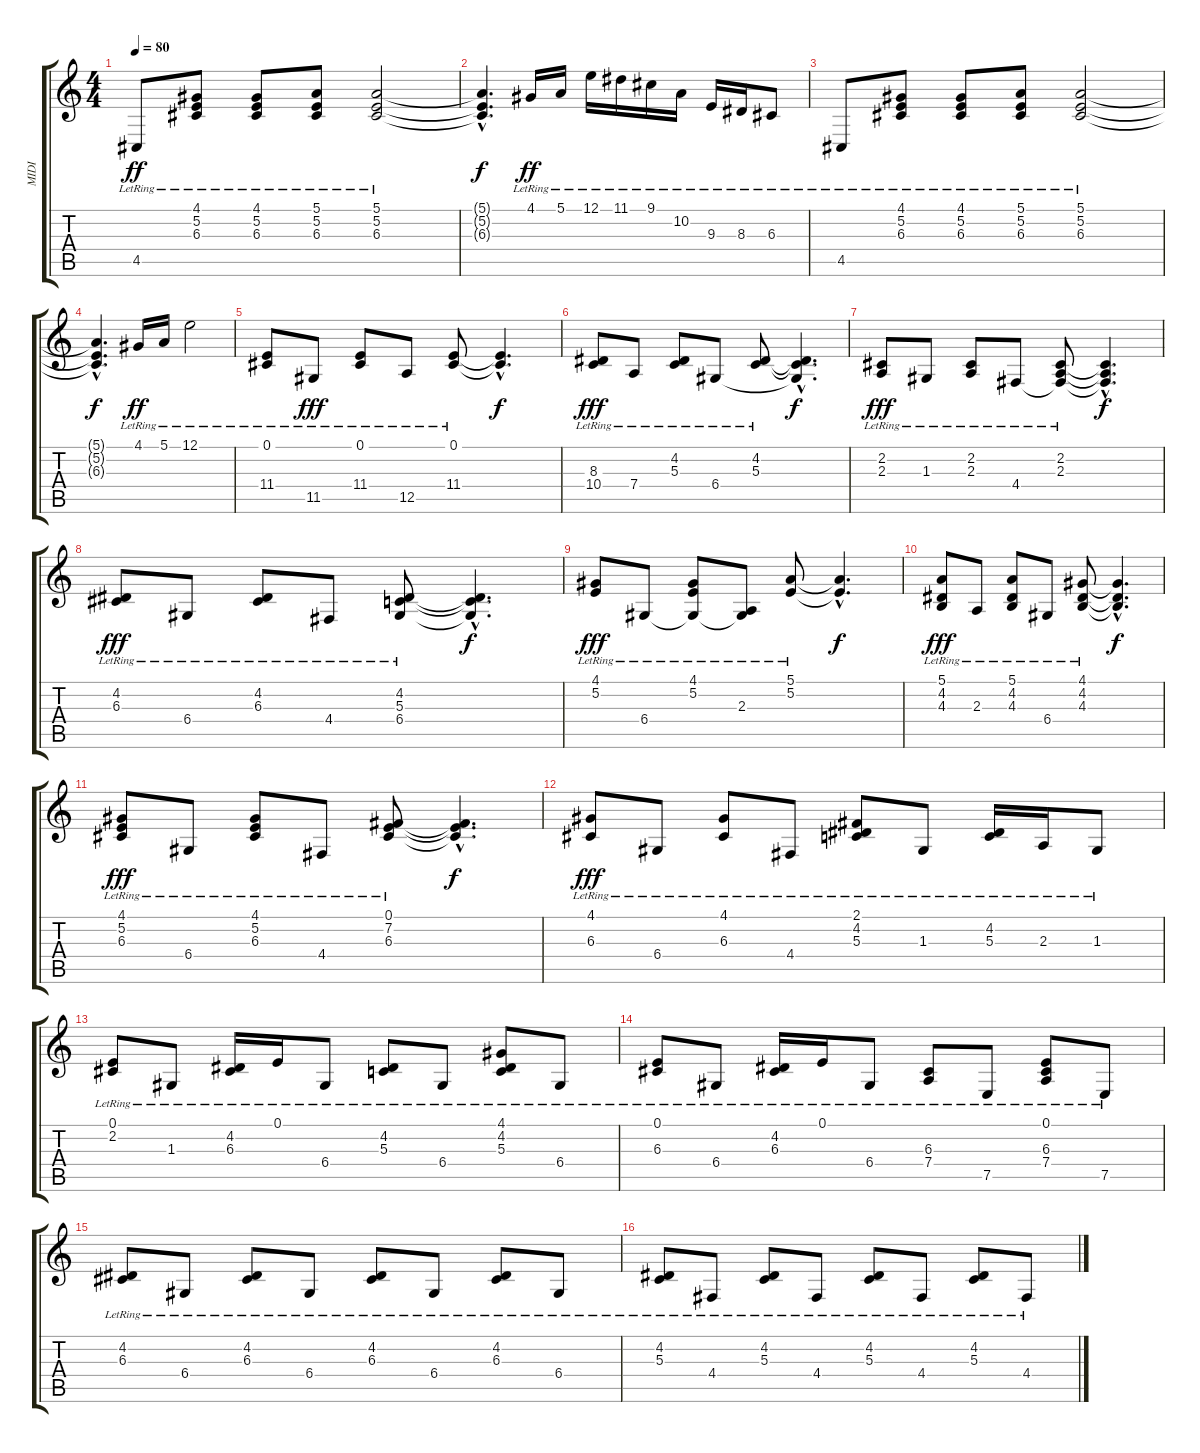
\track ("MIDI" "MIDI") {instrument brightacousticpiano}
\staff {score tabs}
\tuning (E4 B3 G3 D3 A2 E2) {hide}
\ts (4 4)
\tempo 80
\clef g2
\ks c
4.5{lr}.8{dy ff instrument brightacousticpiano} (4.1{lr} 5.2{lr} 6.3{lr}).8 (4.1{lr} 5.2{lr} 6.3{lr}).8 (5.1{lr} 5.2{lr} 6.3{lr}).8 (5.1{lr} 5.2{lr} 6.3{lr}).2 |
(5.1{hac t} 5.2{hac t} 6.3{hac t}).4{d dy f} 4.1{lr}.16{dy ff} 5.1{lr}.16 12.1{lr}.16 11.1{lr}.16 9.1{lr}.16 10.2{lr}.16 9.3{lr}.16 8.3{lr}.16 6.3{lr}.8 |
4.5{lr}.8 (4.1{lr} 5.2{lr} 6.3{lr}).8 (4.1{lr} 5.2{lr} 6.3{lr}).8 (5.1{lr} 5.2{lr} 6.3{lr}).8 (5.1{lr} 5.2{lr} 6.3{lr}).2 |
(5.1{hac t} 5.2{hac t} 6.3{hac t}).4{d dy f} 4.1{lr}.16{dy ff} 5.1{lr}.16 12.1{lr}.2 |
(0.1{lr} 11.4{lr}).8 11.5{lr}.8{dy fff} (0.1{lr} 11.4{lr}).8 12.5{lr}.8 (0.1{lr} 11.4{lr}).8 (0.1{hac t} 11.4{hac t}).4{d dy f} |
(8.3{lr} 10.4{lr}).8{dy fff} 7.4{lr}.8 (4.2{lr} 5.3{lr}).8 6.4{lr}.8 (4.2{lr} 5.3{lr}).8 (4.2{hac t} 5.3{hac t} 6.4{hac t}).4{d dy f} |
(2.2{lr} 2.3{lr}).8{dy fff} 1.3{lr}.8 (2.2{lr} 2.3{lr}).8 4.4{lr}.8 (2.2{lr} 2.3{lr} 4.4{t}).8 (2.2{hac t} 2.3{hac t} 4.4{hac t}).4{d dy f} |
(4.2{lr} 6.3{lr}).8{dy fff} 6.4{lr}.8 (4.2{lr} 6.3{lr}).8 4.4{lr}.8 (4.2{lr} 5.3{lr} 6.4{lr}).8 (4.2{hac t} 5.3{hac t} 6.4{hac t}).4{d dy f} |
(4.1{lr} 5.2{lr}).8{dy fff} 6.4{lr}.8 (4.1{lr} 5.2{lr} 6.4{t}).8 (2.3{lr} 6.4{t}).8 (5.1{lr} 5.2{lr}).8 (5.1{hac t} 5.2{hac t}).4{d dy f} |
(5.1{lr} 4.2{lr} 4.3{lr}).8{dy fff} 2.3{lr}.8 (5.1{lr} 4.2{lr} 4.3{lr}).8 6.4{lr}.8 (4.1{lr} 4.2{lr} 4.3{lr}).8 (4.1{hac t} 4.2{hac t} 4.3{hac t}).4{d dy f} |
(4.1{lr} 5.2{lr} 6.3{lr}).8{dy fff} 6.4{lr}.8 (4.1{lr} 5.2{lr} 6.3{lr}).8 4.4{lr}.8 (0.1{lr} 7.2{lr} 6.3{lr}).8 (0.1{hac t} 7.2{hac t} 6.3{hac t}).4{d dy f} |
(4.1{lr} 6.3{lr}).8{dy fff} 6.4{lr}.8 (4.1{lr} 6.3{lr}).8 4.4{lr}.8 (2.1{lr} 4.2{lr} 5.3{lr}).8 1.3{lr}.8 (4.2{lr} 5.3{lr}).16 2.3{lr}.16 1.3{lr}.8 |
(0.1{lr} 2.2{lr}).8 1.3{lr}.8 (4.2{lr} 6.3{lr}).16 0.1{lr}.16 6.4{lr}.8 (4.2{lr} 5.3{lr}).8 6.4{lr}.8 (4.1{lr} 4.2{lr} 5.3{lr}).8 6.4{lr}.8 |
(0.1{lr} 6.3{lr}).8 6.4{lr}.8 (4.2{lr} 6.3{lr}).16 0.1{lr}.16 6.4{lr}.8 (6.3{lr} 7.4{lr}).8 7.5{lr}.8 (0.1{lr} 6.3{lr} 7.4{lr}).8 7.5{lr}.8 |
(4.2{lr} 6.3{lr}).8{volume 16} 6.4{lr}.8 (4.2{lr} 6.3{lr}).8 6.4{lr}.8 (4.2{lr} 6.3{lr}).8 6.4{lr}.8 (4.2{lr} 6.3{lr}).8 6.4{lr}.8 |
(4.2{lr} 5.3{lr}).8 4.4{lr}.8 (4.2{lr} 5.3{lr}).8 4.4{lr}.8 (4.2{lr} 5.3{lr}).8 4.4{lr}.8 (4.2{lr} 5.3{lr}).8 4.4{lr}.8
